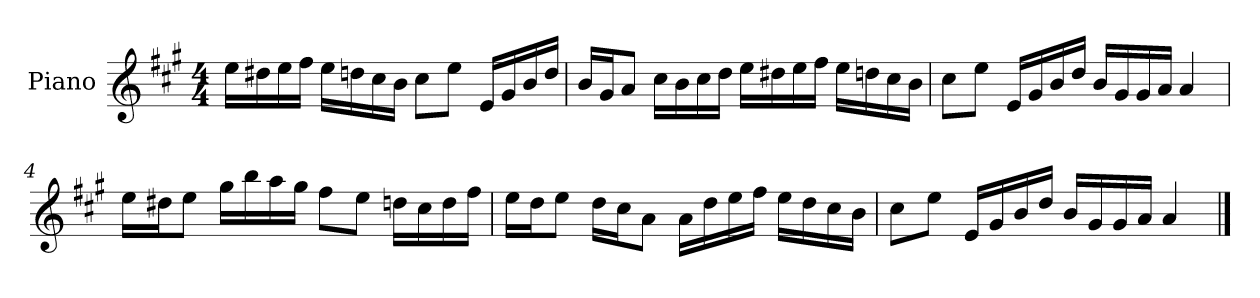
**kern
*part1
*staff1
*I"Piano
*I'P-no
*clefG2
*k[f#c#g#]
*M4/4
*MM90
=1
16ee\LL
16dd#X\
16ee\
16ff#\JJ
16ee\LL
16ddn\
16cc#\
16b\JJ
8cc#\L
8ee\J
16e/LL
16g#/
16b/
16dd/JJ
=2
16b/LL
16g#/J
8a/J
16cc#\LL
16b\
16cc#\
16dd\JJ
16ee\LL
16dd#X\
16ee\
16ff#\JJ
16ee\LL
16ddn\
16cc#\
16b\JJ
!!LO:LB:g=z
=3
8cc#\L
8ee\J
16e/LL
16g#/
16b/
16dd/JJ
16b/LL
16g#/
16g#/
16a/JJ
4a/
=4
16ee\LL
16dd#X\J
8ee\J
16gg#\LL
16bb\
16aa\
16gg#\JJ
8ff#\L
8ee\J
16ddn\LL
16cc#\
16dd\
16ff#\JJ
=5
16ee\LL
16dd\J
8ee\J
16dd\LL
16cc#\J
8a\J
16a\LL
16dd\
16ee\
16ff#\JJ
16ee\LL
16dd\
16cc#\
16b\JJ
!!LO:LB:g=z
=6
8cc#\L
8ee\J
16e/LL
16g#/
16b/
16dd/JJ
16b/LL
16g#/
16g#/
16a/JJ
4a/
==
*-
